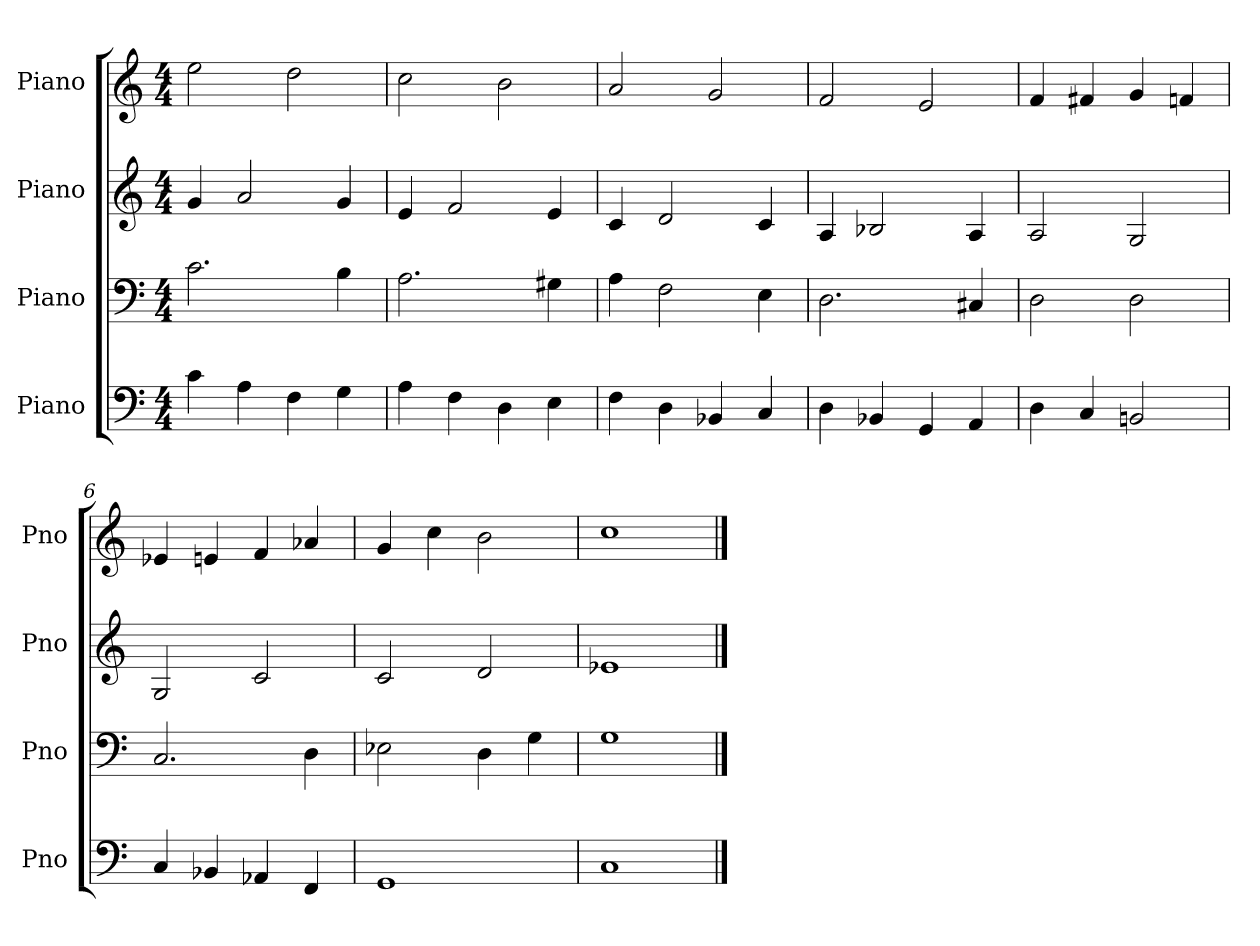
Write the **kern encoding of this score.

**kern	**kern	**kern	**kern
*part4	*part3	*part2	*part1
*staff4	*staff3	*staff2	*staff1
*I"Piano	*I"Piano	*I"Piano	*I"Piano
*I'Pno	*I'Pno	*I'Pno	*I'Pno
*clefF4	*clefF4	*clefG2	*clefG2
*k[]	*k[]	*k[]	*k[]
*M4/4	*M4/4	*M4/4	*M4/4
=1	=1	=1	=1
4c\	2.c\	4g/	2ee\
4A\	.	2a/	.
4F\	.	.	2dd\
4G\	4B\	4g/	.
=2	=2	=2	=2
4A\	2.A\	4e/	2cc\
4F\	.	2f/	.
4D\	.	.	2b\
4E\	4G#X\	4e/	.
=3	=3	=3	=3
4F\	4A\	4c/	2a/
4D\	2F\	2d/	.
4BB-X/	.	.	2g/
4C/	4E\	4c/	.
=4	=4	=4	=4
4D\	2.D\	4A/	2f/
4BB-X/	.	2B-X/	.
4GG/	.	.	2e/
4AA/	4C#X/	4A/	.
=5	=5	=5	=5
4D\	2D\	2A/	4f/
4C/	.	.	4f#X/
2BBn/	2D\	2G/	4g/
.	.	.	4fn/
=6	=6	=6	=6
4C/	2.C/	2G/	4e-X/
4BB-X/	.	.	4en/
4AA-X/	.	2c/	4f/
4FF/	4D\	.	4a-X/
=7	=7	=7	=7
1GG	2E-X\	2c/	4g/
.	.	.	4cc\
.	4D\	2d/	2b\
.	4G\	.	.
!!LO:LB:g=z
=8	=8	=8	=8
1C	1G	1e-X	1cc
==	==	==	==
*-	*-	*-	*-
